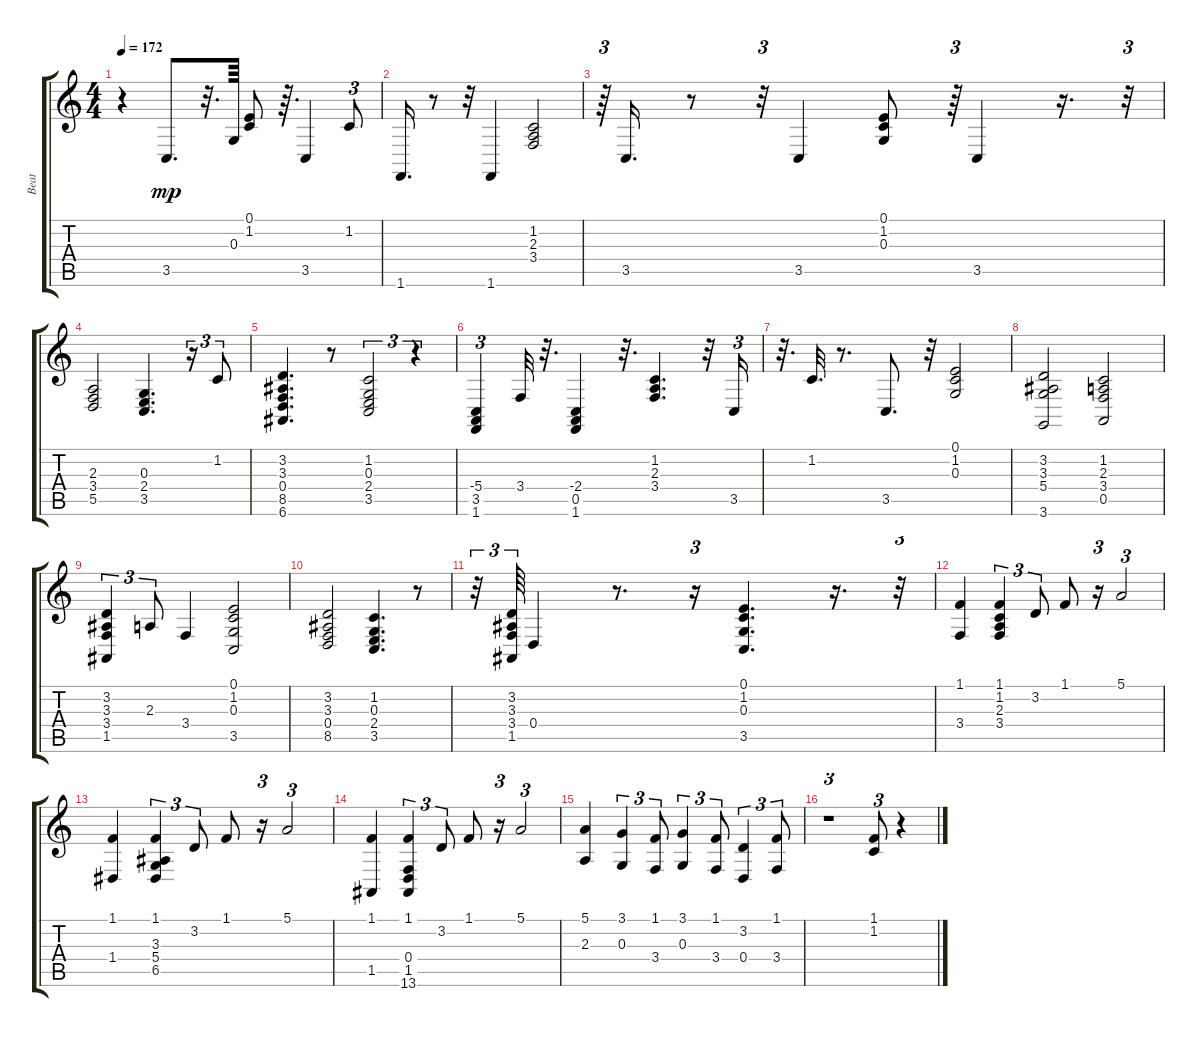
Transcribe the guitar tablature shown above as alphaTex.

\track ("Beat" "Beat") {instrument brightacousticpiano}
\staff {score tabs}
\tuning (E4 B3 G3 D3 A2 E2) {hide}
\ts (4 4)
\tempo 172
\clef g2
\ks c
r.4{dy mp} 3.5.8{d} r.32{d} 0.3.64 (0.1 1.2).8 r.64{d} 3.5.4 1.2.8{tu (3 2)} |
1.6.16{d} r.8 r.32 1.6.4 (1.2 2.3 3.4).2 |
r.64{tu (3 2)} 3.5.16{d} r.8 r.32{tu (3 2)} 3.5.4 (0.1 1.2 0.3).8 r.64{tu (3 2)} 3.5.4 r.16{d} r.32{tu (3 2)} |
(2.3 3.4 5.5).2 (0.3 2.4 3.5).4{d} r.16{tu (3 2)} 1.2.8{tu (3 2)} |
(3.2 3.3 0.4 8.5 6.6).4{d} r.8 (1.2 0.3 2.4 3.5).2{tu (3 2)} r.4{tu (3 2)} |
(-5.4 3.5 1.6).4{tu (3 2)} 3.4.32 r.32{d} (-2.4 0.5 1.6).4 r.32{d} (1.2 2.3 3.4).4{d} r.32 3.5.16{tu (3 2)} |
r.32{d} 1.2.32{d} r.8{d} 3.5.8{d} r.32 (0.1 1.2 0.3).2 |
(3.2 3.3 5.4 3.6).2 (1.2 2.3 3.4 0.5).2 |
(3.2 3.3 3.4 1.5).4{tu (3 2)} 2.3.8{tu (3 2)} 3.4.4 (0.1 1.2 0.3 3.5).2 |
(3.2 3.3 0.4 8.5).2 (1.2 0.3 2.4 3.5).4{d} r.8 |
r.32{tu (3 2)} (3.2 3.3 3.4 1.5).64{tu (3 2)} 0.4.4 r.8{d} r.16{tu (3 2)} (0.1 1.2 0.3 3.5).4{d} r.16{d} r.32{tu (3 2)} |
(1.1 3.4).4 (1.1 1.2 2.3 3.4).4{tu (3 2)} 3.2.8{tu (3 2)} 1.1.8 r.16{tu (3 2)} 5.1.2{tu (3 2)} |
(1.1 1.4).4 (1.1 3.3 5.4 6.5).4{tu (3 2)} 3.2.8{tu (3 2)} 1.1.8 r.16{tu (3 2)} 5.1.2{tu (3 2)} |
(1.1 1.5).4 (1.1 0.4 1.5 13.6).4{tu (3 2)} 3.2.8{tu (3 2)} 1.1.8 r.16{tu (3 2)} 5.1.2{tu (3 2)} |
(5.1 2.3).4 (3.1 0.3).4{tu (3 2)} (1.1 3.4).8{tu (3 2)} (3.1 0.3).4{tu (3 2)} (1.1 3.4).8{tu (3 2)} (3.2 0.4).4{tu (3 2)} (1.1 3.4).8{tu (3 2)} |
r.1{tu (3 2)} (1.1 1.2).8{tu (3 2)} r.4
